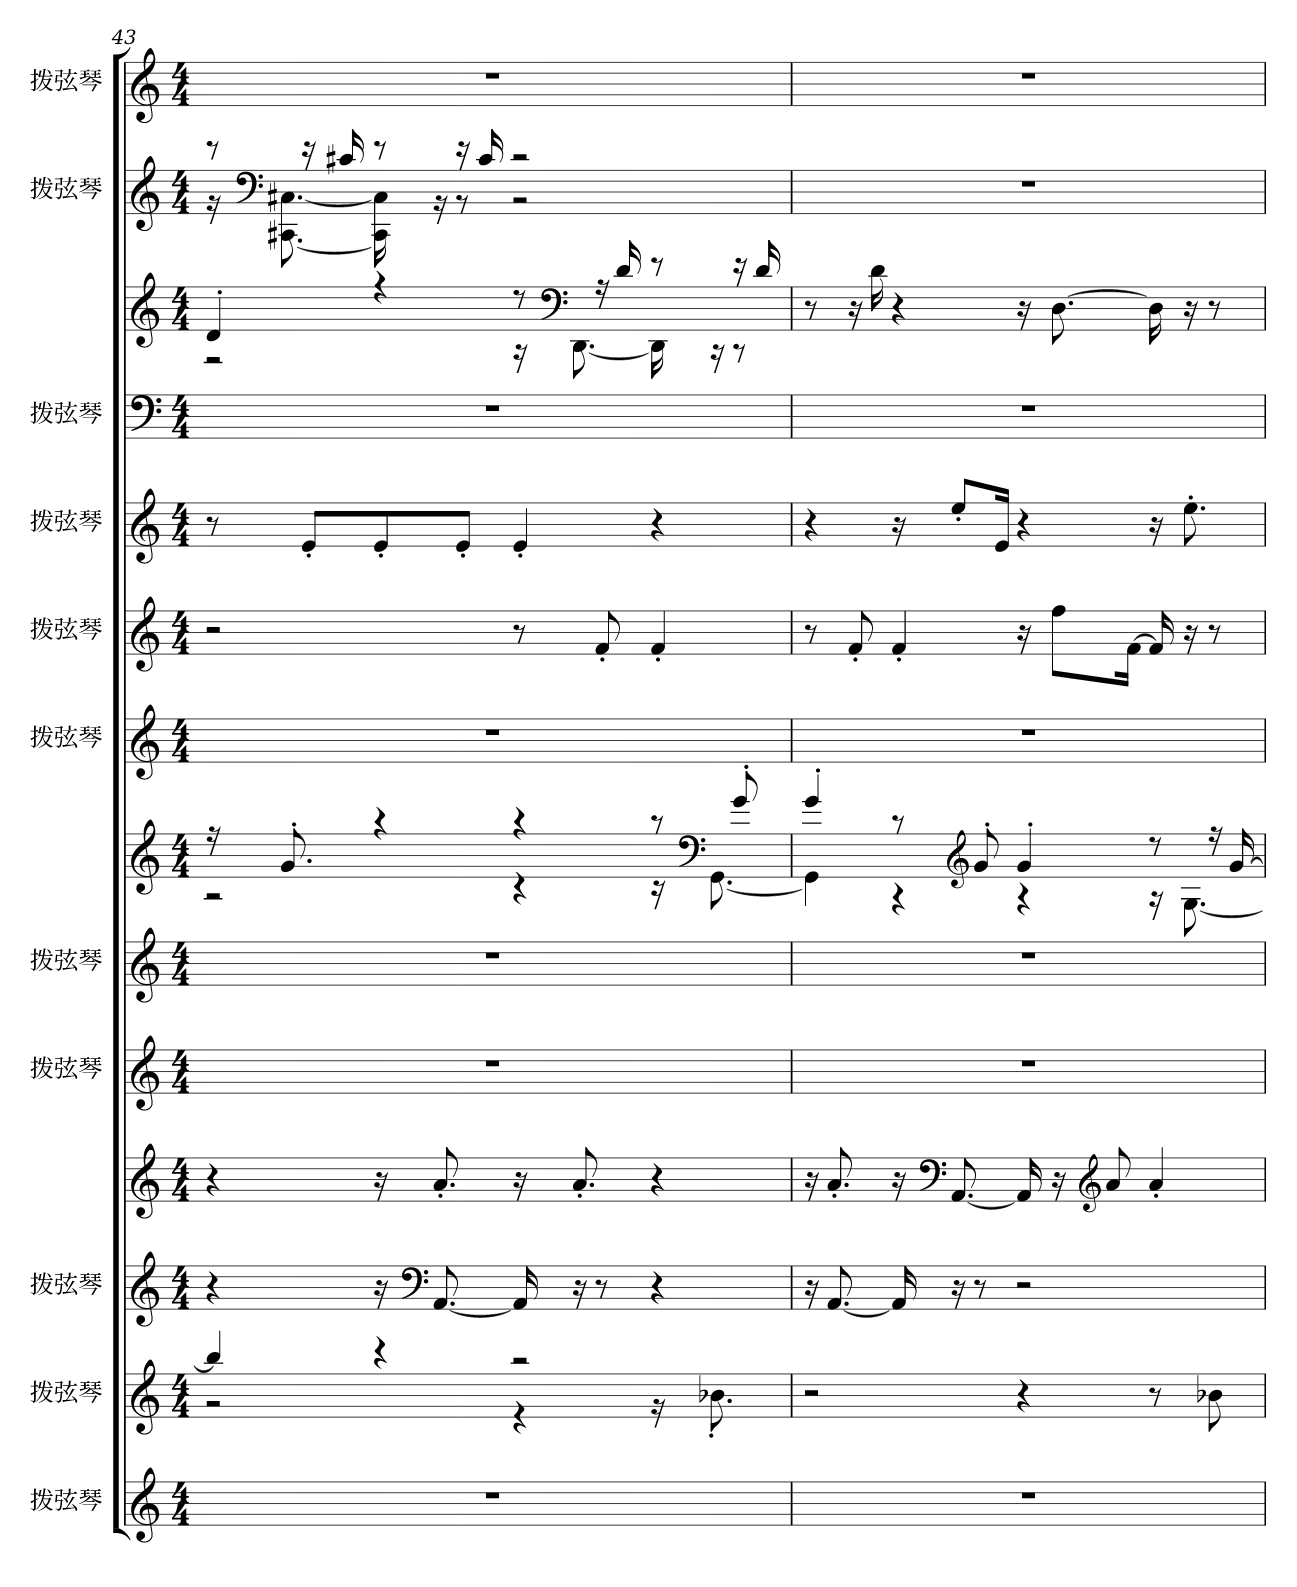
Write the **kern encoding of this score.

**kern	**kern	**kern	**kern	**kern	**kern	**kern	**kern	**kern	**kern	**kern	**kern	**kern	**kern
*part11	*part10	*part9	*part9	*part8	*part7	*part7	*part6	*part5	*part4	*part3	*part3	*part2	*part1
*staff14	*staff13	*staff12	*staff11	*staff10	*staff9	*staff8	*staff7	*staff6	*staff5	*staff4	*staff3	*staff2	*staff1
*I"拨弦琴	*I"拨弦琴	*I"拨弦琴	*	*I"拨弦琴	*I"拨弦琴	*	*I"拨弦琴	*I"拨弦琴	*I"拨弦琴	*I"拨弦琴	*	*I"拨弦琴	*I"拨弦琴
!!LO:PB:g=z
*clefG2	*clefG2	*clefG2	*clefG2	*clefG2	*clefG2	*clefG2	*clefG2	*clefG2	*clefG2	*clefF4	*clefG2	*clefG2	*clefG2
*k[]	*k[]	*k[]	*k[]	*k[]	*k[]	*k[]	*k[]	*k[]	*k[]	*k[]	*k[]	*k[]	*k[]
*M4/4	*M4/4	*M4/4	*M4/4	*M4/4	*M4/4	*M4/4	*M4/4	*M4/4	*M4/4	*M4/4	*M4/4	*M4/4	*M4/4
=43	=43	=43	=43	=43	=43	=43	=43	=43	=43	=43	=43	=43	=43
*	*^	*	*	*	*	*^	*	*	*	*	*^	*^	*
1r	4bb-/]	2r	4r	4r	1r	1r	16r	2r	1r	2r	8r	1r	4d'/	2r	8r	16r	1r
*	*	*	*	*	*	*	*	*	*	*	*	*	*	*	*clefF4	*	*
.	.	.	.	.	.	.	8.g'/	.	.	.	.	.	.	.	.	[8.CC#X\ [8.C#X\	.
.	.	.	.	.	.	.	.	.	.	.	8e'/L	.	.	.	16r	.	.
.	.	.	.	.	.	.	.	.	.	.	.	.	.	.	16c#X/	.	.
.	4r	.	16r	16r	.	.	4r	.	.	.	8e'/	.	4r	.	8r	16CC#\] 16C#\]	.
*	*	*	*clefF4	*	*	*	*	*	*	*	*	*	*	*	*	*	*
.	.	.	[8.AA/	8.a'/	.	.	.	.	.	.	.	.	.	.	.	16r	.
.	.	.	.	.	.	.	.	.	.	.	8e'/J	.	.	.	16r	8r	.
.	.	.	.	.	.	.	.	.	.	.	.	.	.	.	16c#/	.	.
.	2r	4r	16AA/]	16r	.	.	4r	4r	.	8r	4e'/	.	8r	16r	2r	2r	.
*	*	*	*	*	*	*	*	*	*	*	*	*	*clefF4	*	*	*	*
.	.	.	16r	8.a'/	.	.	.	.	.	.	.	.	.	[8.DD\	.	.	.
.	.	.	8r	.	.	.	.	.	.	8f'/	.	.	16r	.	.	.	.
.	.	.	.	.	.	.	.	.	.	.	.	.	16d/	.	.	.	.
.	.	16r	4r	4r	.	.	8r	16r	.	4f'/	4r	.	8r	16DD\]	.	.	.
*	*	*	*	*	*	*	*clefF4	*	*	*	*	*	*	*	*	*	*
.	.	8.b-X'\	.	.	.	.	.	[8.GG\	.	.	.	.	.	16r	.	.	.
.	.	.	.	.	.	.	8g'/	.	.	.	.	.	16r	8r	.	.	.
.	.	.	.	.	.	.	.	.	.	.	.	.	16d/	.	.	.	.
*	*	*	*	*	*	*	*	*	*	*	*	*	*v	*v	*	*	*
*	*v	*v	*	*	*	*	*	*	*	*	*	*	*	*v	*v	*
!!LO:PB:g=z
=44	=44	=44	=44	=44	=44	=44	=44	=44	=44	=44	=44	=44	=44	=44
1r	2r	16r	16r	1r	1r	4g'/	4GG\]	1r	8r	4r	1r	8r	1r	1r
.	.	[8.AA/	8.a'/	.	.	.	.	.	.	.	.	.	.	.
.	.	.	.	.	.	.	.	.	8f'/	.	.	16r	.	.
.	.	.	.	.	.	.	.	.	.	.	.	16d\	.	.
.	.	16AA/]	16r	.	.	8r	4r	.	4f'/	16r	.	4r	.	.
*	*	*	*clefF4	*	*	*	*	*	*	*	*	*	*	*
.	.	16r	[8.AA/	.	.	.	.	.	.	8ee'/L	.	.	.	.
*	*	*	*	*	*	*clefG2	*	*	*	*	*	*	*	*
.	.	8r	.	.	.	8g'/	.	.	.	.	.	.	.	.
.	.	.	.	.	.	.	.	.	.	16e/Jk	.	.	.	.
.	4r	2r	16AA/]	.	.	4g'/	4r	.	16r	4r	.	16r	.	.
.	.	.	16r	.	.	.	.	.	8ff\L	.	.	[8.D\	.	.
*	*	*	*clefG2	*	*	*	*	*	*	*	*	*	*	*
.	.	.	8a/	.	.	.	.	.	.	.	.	.	.	.
.	.	.	.	.	.	.	.	.	[16f\Jk	.	.	.	.	.
.	8r	.	4a'/	.	.	8r	16r	.	16f/]	16r	.	16D\]	.	.
.	.	.	.	.	.	.	[8.G\	.	16r	8.ee'\	.	16r	.	.
.	8b-X\	.	.	.	.	16r	.	.	8r	.	.	8r	.	.
.	.	.	.	.	.	[16g/	.	.	.	.	.	.	.	.
*	*	*	*	*	*	*v	*v	*	*	*	*	*	*	*
=	=	=	=	=	=	=	=	=	=	=	=	=	=
*-	*-	*-	*-	*-	*-	*-	*-	*-	*-	*-	*-	*-	*-
